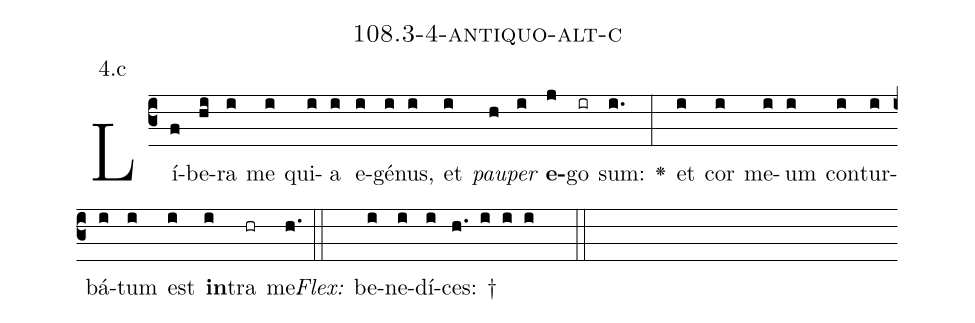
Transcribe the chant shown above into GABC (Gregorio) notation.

name: 108.3-4-antiquo-alt-c;
annotation: 4.c;
%%
(c3)Lí(f)be(hi)ra(i) me(i) qui(i)a(i) e(i)gé(i)nus,(i) et(i) <i>pau</i>(h)<i>per</i>(i) <b>e</b>(j)go(ir) sum:(i.) <v>\greheightstar</v>(:) et(i) cor(i) me(i)um(i) con(i)tur(i)bá(i)tum(i) est(i) <b>in</b>(i)tra(hr) me.(h.) (::)
<i>Flex:</i>()  be(i)ne(i)dí(i)ces: †(h. i i i  ::)

%E(i) u(i) o(i) u(i) a(i) e.(h.) (::)
